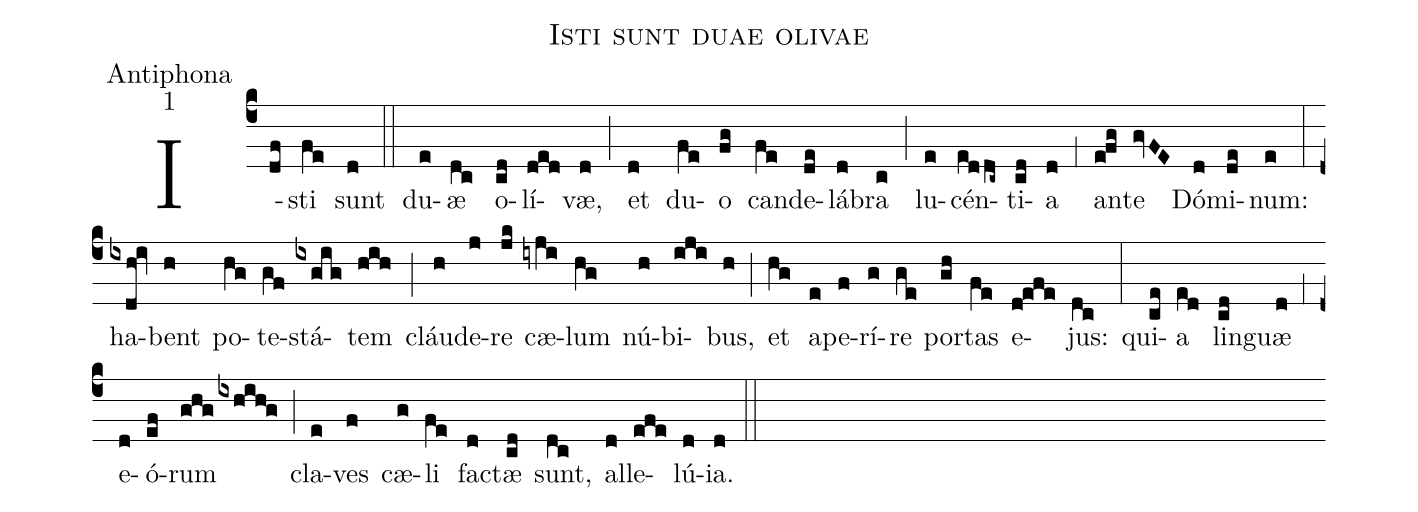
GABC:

name:Isti sunt duae olivae;
office-part:Antiphona;
mode:1;
%%
(c4) I(df)sti(fe) sunt(d) (::)
du(e)æ(dc) o(cd)lí(ded)væ,(d) (;) et(d) du(fe)o(fg) can(fe)de(de)lá(d)bra(c) (;) lu(e)cén(eddc~)ti(cd)a(d) (,1) an(e!fg)te(gvFE) Dó(d)mi(de)num:(e) (:)
ha(ixdh!iv)bent(h) po(hg)te(gf)stá(ixgig)tem(hih) (;) cláu(h)de(j)re(jk) cæ(iyji)lum(hg) nú(h)bi(iji)bus,(h) (;) et(hg) a(e)pe(f)rí(g)re(ge) por(gh)tas(fe) e(d!efe)jus:(dc) (:)
qui(ce)a(ed) lin(cd)guæ(d) (,1) e(d)ó(ef)rum(ghg/ixhih!g) (;) cla(e)ves(f) cæ(g)li(fe) fa(d)ctæ(cd) sunt,(dc) al(d)le(efe)lú(d)ia.(d) (::)
